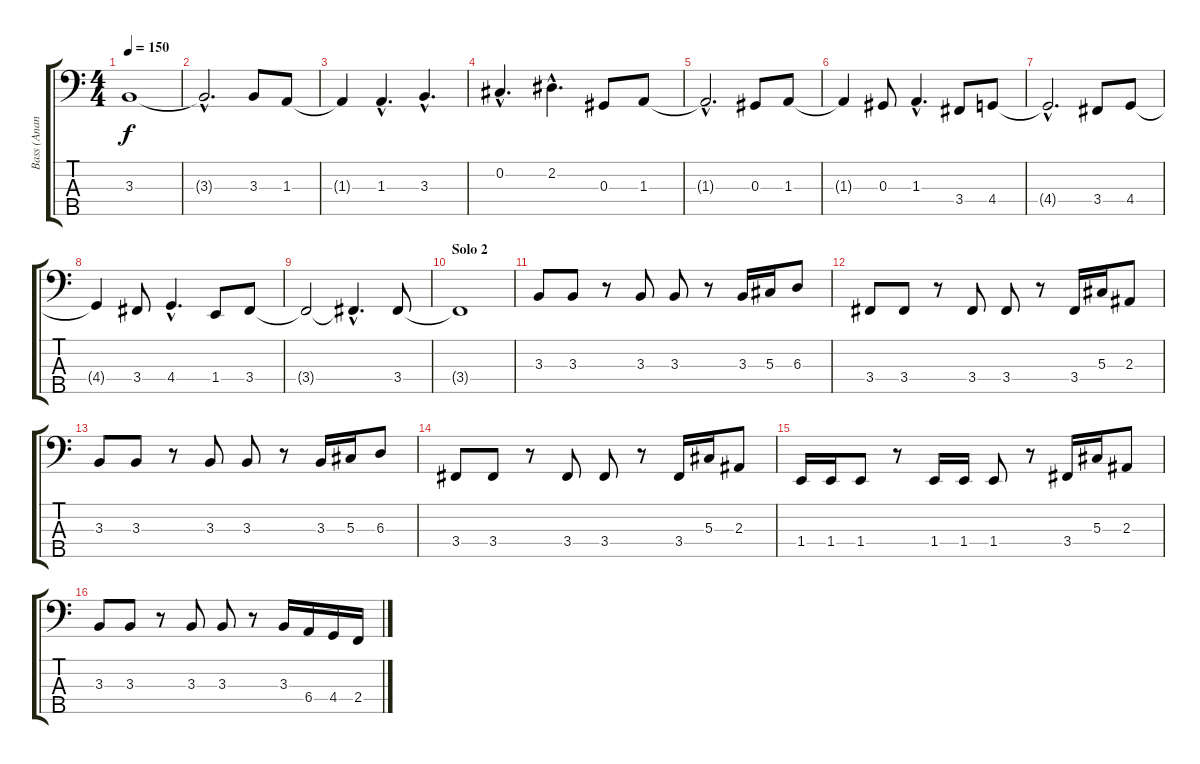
\track ("Bass (Anan Kaddouri)" "Bass (Anan") {instrument electricbassfinger}
\staff {score tabs}
\tuning (Gb2 Db2 Ab1 Eb1 Bb0) {hide}
\ts (4 4)
\tempo 150
\clef f4
\ks c
3.3.1{dy f} |
3.3{hac t}.2{d} 3.3.8 1.3.8 |
1.3{t}.4 1.3{hac}.4{d} 3.3{hac}.4{d} |
0.2{hac}.4{d} 2.2{hac}.4{d} 0.3.8 1.3.8 |
1.3{hac t}.2{d} 0.3.8 1.3.8 |
1.3{t}.4 0.3.8 1.3{hac}.4{d} 3.4.8 4.4.8 |
4.4{hac t}.2{d} 3.4.8 4.4.8 |
4.4{t}.4 3.4.8 4.4{hac}.4{d} 1.4.8 3.4.8 |
3.4{t}.2 3.4{hac t}.4{d} 3.4.8 |
\section ("" "Solo 2")
3.4{t}.1 |
3.3.8 3.3.8 r.8 3.3.8 3.3.8 r.8 3.3.16 5.3.16 6.3.8 |
3.4.8 3.4.8 r.8 3.4.8 3.4.8 r.8 3.4.16 5.3.16 2.3.8 |
3.3.8 3.3.8 r.8 3.3.8 3.3.8 r.8 3.3.16 5.3.16 6.3.8 |
3.4.8 3.4.8 r.8 3.4.8 3.4.8 r.8 3.4.16 5.3.16 2.3.8 |
1.4.16 1.4.16 1.4.8 r.8 1.4.16 1.4.16 1.4.8 r.8 3.4.16 5.3.16 2.3.8 |
3.3.8 3.3.8 r.8 3.3.8 3.3.8 r.8 3.3.16 6.4.16 4.4.16 2.4.16
